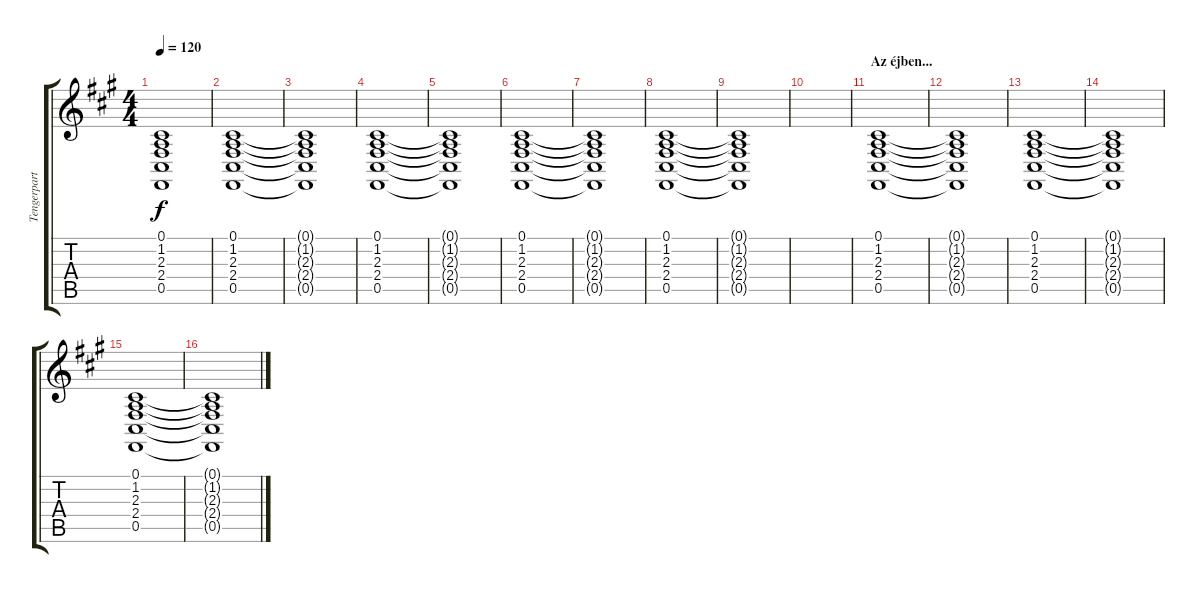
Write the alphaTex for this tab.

\track ("Tengerpart" "Tengerpart") {instrument seashore}
\staff {score tabs}
\tuning (Db4 Ab3 E3 B2 Gb2 Db2) {hide}
\ts (4 4)
\tempo 120
\clef g2
\ks a
(0.1{t} 1.2{t} 2.3{t} 2.4{t} 0.5{t}).1{dy f} |
(0.1 1.2 2.3 2.4 0.5).1 |
(0.1{t} 1.2{t} 2.3{t} 2.4{t} 0.5{t}).1 |
(0.1 1.2 2.3 2.4 0.5).1 |
(0.1{t} 1.2{t} 2.3{t} 2.4{t} 0.5{t}).1 |
(0.1 1.2 2.3 2.4 0.5).1 |
(0.1{t} 1.2{t} 2.3{t} 2.4{t} 0.5{t}).1 |
(0.1 1.2 2.3 2.4 0.5).1 |
(0.1{t} 1.2{t} 2.3{t} 2.4{t} 0.5{t}).1 |
|
\section ("" "Az éjben...")
(0.1 1.2 2.3 2.4 0.5).1 |
(0.1{t} 1.2{t} 2.3{t} 2.4{t} 0.5{t}).1 |
(0.1 1.2 2.3 2.4 0.5).1 |
(0.1{t} 1.2{t} 2.3{t} 2.4{t} 0.5{t}).1 |
(0.1 1.2 2.3 2.4 0.5).1 |
(0.1{t} 1.2{t} 2.3{t} 2.4{t} 0.5{t}).1
